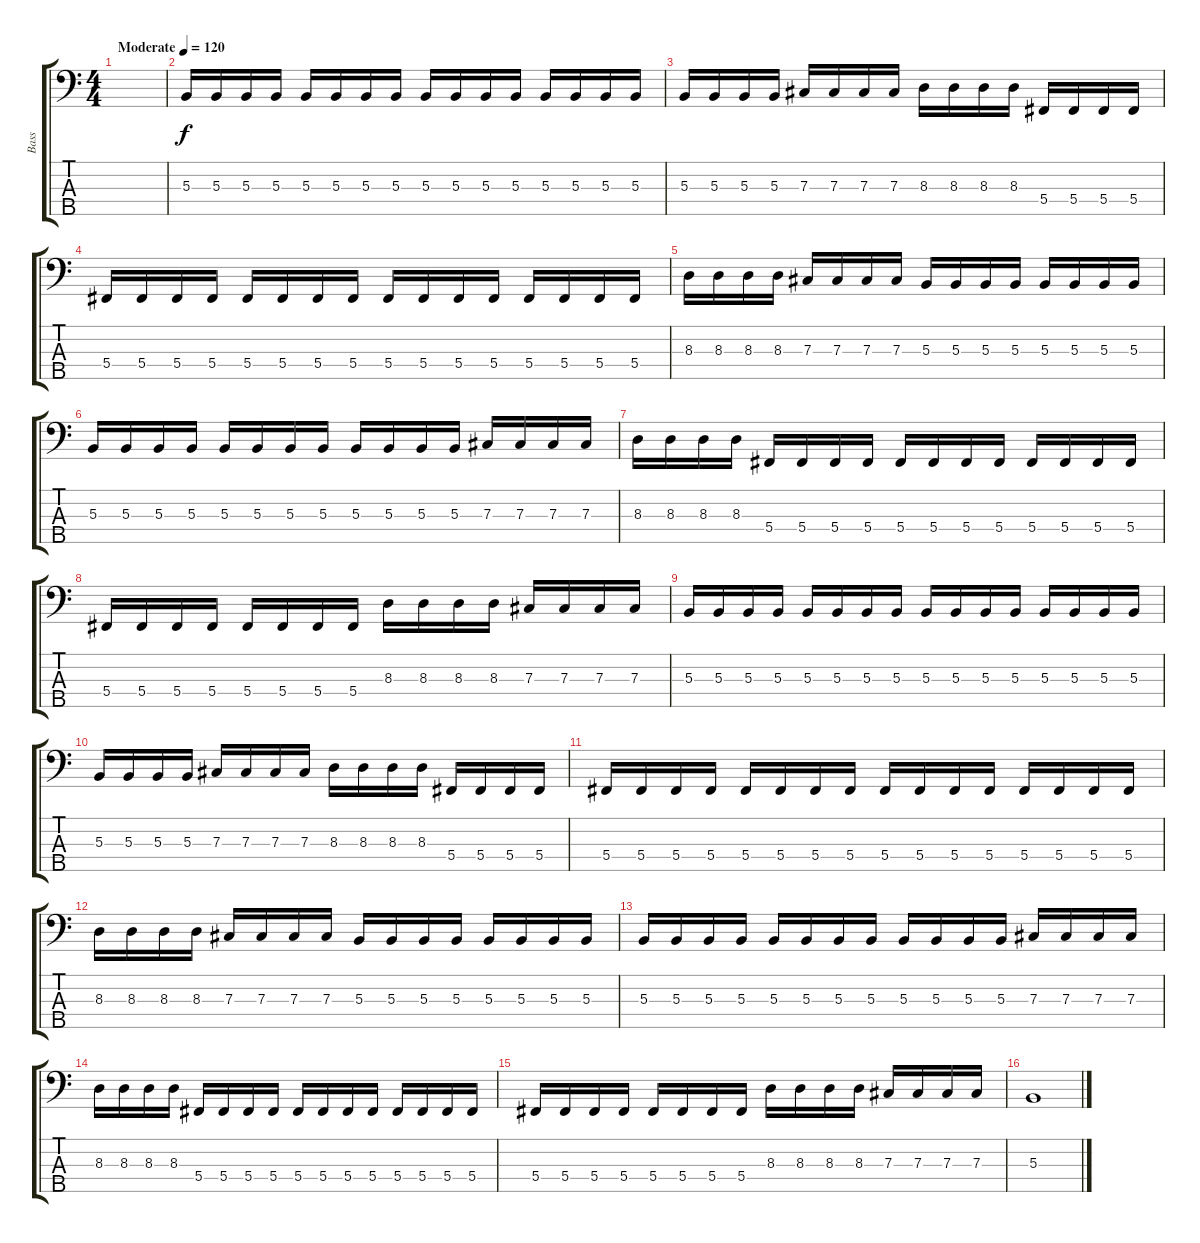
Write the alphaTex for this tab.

\track ("Bass" "Bass") {instrument electricbasspick}
\staff {score tabs}
\tuning (E2 B1 Gb1 Db1 Ab0) {hide}
\ts (4 4)
\tempo (120 "Moderate")
\clef f4
\ks c
|
5.3.16 5.3.16 5.3.16 5.3.16 5.3.16 5.3.16 5.3.16 5.3.16 5.3.16 5.3.16 5.3.16 5.3.16 5.3.16 5.3.16 5.3.16 5.3.16 |
5.3.16 5.3.16 5.3.16 5.3.16 7.3.16 7.3.16 7.3.16 7.3.16 8.3.16 8.3.16 8.3.16 8.3.16 5.4.16 5.4.16 5.4.16 5.4.16 |
5.4.16 5.4.16 5.4.16 5.4.16 5.4.16 5.4.16 5.4.16 5.4.16 5.4.16 5.4.16 5.4.16 5.4.16 5.4.16 5.4.16 5.4.16 5.4.16 |
8.3.16 8.3.16 8.3.16 8.3.16 7.3.16 7.3.16 7.3.16 7.3.16 5.3.16 5.3.16 5.3.16 5.3.16 5.3.16 5.3.16 5.3.16 5.3.16 |
5.3.16 5.3.16 5.3.16 5.3.16 5.3.16 5.3.16 5.3.16 5.3.16 5.3.16 5.3.16 5.3.16 5.3.16 7.3.16 7.3.16 7.3.16 7.3.16 |
8.3.16 8.3.16 8.3.16 8.3.16 5.4.16 5.4.16 5.4.16 5.4.16 5.4.16 5.4.16 5.4.16 5.4.16 5.4.16 5.4.16 5.4.16 5.4.16 |
5.4.16 5.4.16 5.4.16 5.4.16 5.4.16 5.4.16 5.4.16 5.4.16 8.3.16 8.3.16 8.3.16 8.3.16 7.3.16 7.3.16 7.3.16 7.3.16 |
5.3.16 5.3.16 5.3.16 5.3.16 5.3.16 5.3.16 5.3.16 5.3.16 5.3.16 5.3.16 5.3.16 5.3.16 5.3.16 5.3.16 5.3.16 5.3.16 |
5.3.16 5.3.16 5.3.16 5.3.16 7.3.16 7.3.16 7.3.16 7.3.16 8.3.16 8.3.16 8.3.16 8.3.16 5.4.16 5.4.16 5.4.16 5.4.16 |
5.4.16 5.4.16 5.4.16 5.4.16 5.4.16 5.4.16 5.4.16 5.4.16 5.4.16 5.4.16 5.4.16 5.4.16 5.4.16 5.4.16 5.4.16 5.4.16 |
8.3.16 8.3.16 8.3.16 8.3.16 7.3.16 7.3.16 7.3.16 7.3.16 5.3.16 5.3.16 5.3.16 5.3.16 5.3.16 5.3.16 5.3.16 5.3.16 |
5.3.16 5.3.16 5.3.16 5.3.16 5.3.16 5.3.16 5.3.16 5.3.16 5.3.16 5.3.16 5.3.16 5.3.16 7.3.16 7.3.16 7.3.16 7.3.16 |
8.3.16 8.3.16 8.3.16 8.3.16 5.4.16 5.4.16 5.4.16 5.4.16 5.4.16 5.4.16 5.4.16 5.4.16 5.4.16 5.4.16 5.4.16 5.4.16 |
5.4.16 5.4.16 5.4.16 5.4.16 5.4.16 5.4.16 5.4.16 5.4.16 8.3.16 8.3.16 8.3.16 8.3.16 7.3.16 7.3.16 7.3.16 7.3.16 |
5.3.1
